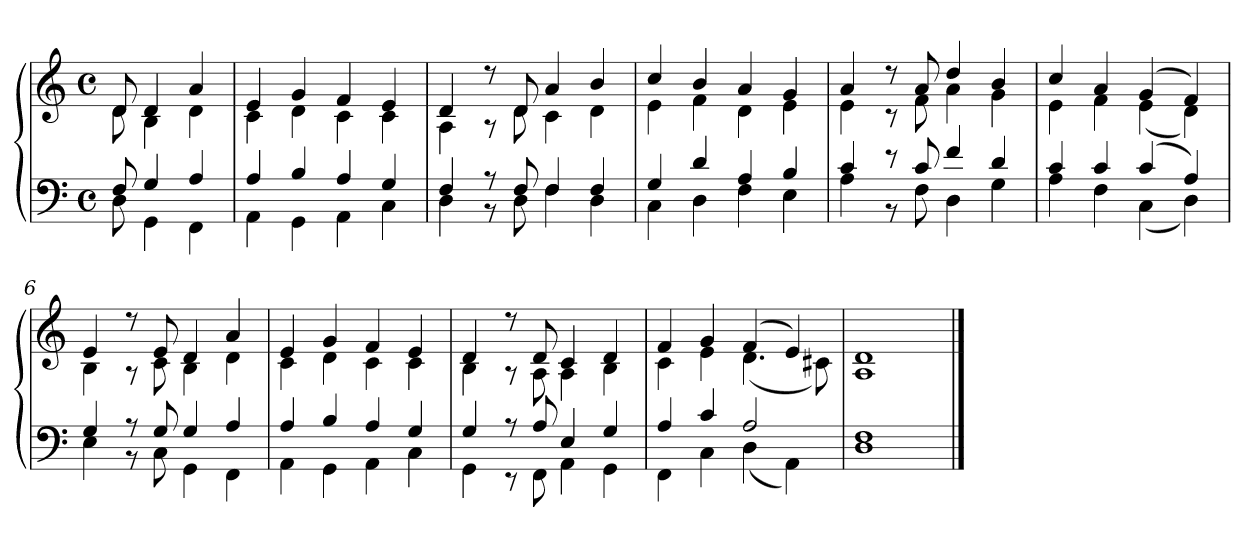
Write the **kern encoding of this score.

**kern	**kern
*part1	*part1
*staff2	*staff1
*clefF4	*clefG2
*k[]	*k[]
*D:dor	*D:dor
*M4/4	*M4/4
*met(c)	*met(c)
=	=
*^	*^
8F	8D	8d	8d
4G	4GG	4d	4B
4A	4FF	4a	4d
=1	=1	=1	=1
4A	4AA	4e	4c
4B	4GG	4g	4d
4A	4AA	4f	4c
4G	4C	4e	4c
=2	=2	=2	=2
4F	4D	4d	4A
8r	8r	8r	8r
8F	8D	8d	8d
4F	4F	4a	4c
4F	4D	4b	4d
=3	=3	=3	=3
4G	4C	4cc	4e
4d	4D	4b	4f
4A	4F	4a	4d
4B	4E	4g	4e
=4	=4	=4	=4
4c	4A	4a	4e
8r	8r	8r	8r
8c	8F	8a	8f
4f	4D	4dd	4a
4d	4G	4b	4g
=5	=5	=5	=5
4c	4A	4cc	4e
4c	4F	4a	4f
(4c	(4C	(4g	(4e
4A)	4D)	4f)	4d)
=6	=6	=6	=6
4G	4E	4e	4B
8r	8r	8r	8r
8G	8C	8e	8c
4G	4GG	4d	4B
4A	4FF	4a	4d
=7	=7	=7	=7
4A	4AA	4e	4c
4B	4GG	4g	4d
4A	4AA	4f	4c
4G	4C	4e	4c
=8	=8	=8	=8
4G	4GG	4d	4B
8r	8r	8r	8r
8A	8FF	8d	8A
4E	4AA	4c	4A
4G	4GG	4d	4B
=9	=9	=9	=9
4A	4FF	4f	4c
4c	4C	4g	4e
2A	(4D	(4f	(4.d
.	4AA)	4e)	.
.	.	.	8c#X)
=10	=10	=10	=10
1F	1D	1d	1A
*v	*v	*	*
*	*v	*v
==	==
*-	*-
